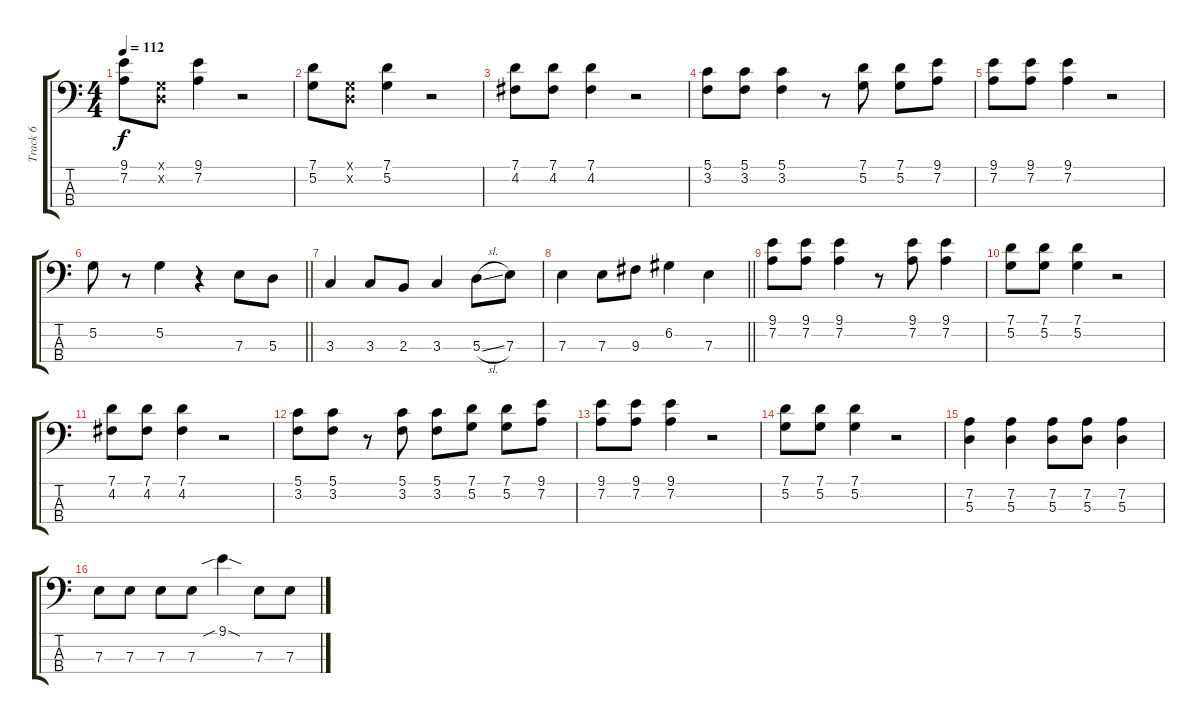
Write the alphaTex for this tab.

\track ("Track 6" "Track 6") {instrument electricbassfinger}
\staff {score tabs}
\tuning (G2 D2 A1 E1) {hide}
\ts (4 4)
\tempo 112
\clef f4
\ks c
(9.1 7.2).8{dy f} (0.1{x} 0.2{x}).8 (9.1 7.2).4 r.2 |
(7.1 5.2).8 (0.1{x} 0.2{x}).8 (7.1 5.2).4 r.2 |
(7.1 4.2).8 (7.1 4.2).8 (7.1 4.2).4 r.2 |
(5.1 3.2).8 (5.1 3.2).8 (5.1 3.2).4 r.8 (7.1 5.2).8 (7.1 5.2).8 (9.1 7.2).8 |
(9.1 7.2).8 (9.1 7.2).8 (9.1 7.2).4 r.2 |
\barLineRight lightlight
5.2.8 r.8 5.2.4 r.4 7.3.8 5.3.8 |
3.3.4 3.3.8 2.3.8 3.3.4 5.3{sl}.8 7.3.8 |
\barLineRight lightlight
7.3.4 7.3.8 9.3.8 6.2.4 7.3.4 |
(9.1 7.2).8 (9.1 7.2).8 (9.1 7.2).4 r.8 (9.1 7.2).8 (9.1 7.2).4 |
(7.1 5.2).8 (7.1 5.2).8 (7.1 5.2).4 r.2 |
(7.1 4.2).8 (7.1 4.2).8 (7.1 4.2).4 r.2 |
(5.1 3.2).8 (5.1 3.2).8 r.8 (5.1 3.2).8 (5.1 3.2).8 (7.1 5.2).8 (7.1 5.2).8 (9.1 7.2).8 |
(9.1 7.2).8 (9.1 7.2).8 (9.1 7.2).4 r.2 |
(7.1 5.2).8 (7.1 5.2).8 (7.1 5.2).4 r.2 |
(7.2 5.3).4 (7.2 5.3).4 (7.2 5.3).8 (7.2 5.3).8 (7.2 5.3).4 |
7.3.8 7.3.8 7.3.8 7.3.8 9.1{sib sod}.4 7.3.8 7.3.8
